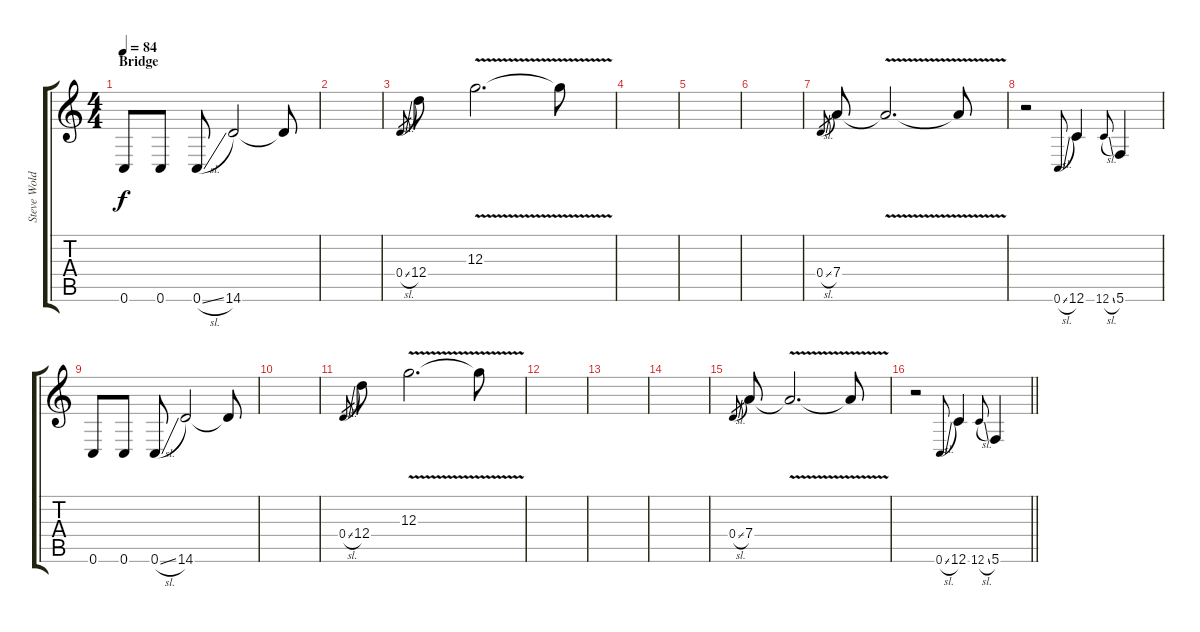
\track ("Steve Wold" "Steve Wold") {instrument acousticguitarsteel}
\staff {score tabs}
\tuning (E4 B3 G3 D3 A2 C2) {hide}
\ts (4 4)
\section ("" "Bridge")
\tempo 84
\clef g2
\ks c
0.6.8{dy f} 0.6.8 0.6{sl}.8 14.6.2 14.6{t}.8 |
|
0.4{sl}.8{gr} 12.4.8 12.3{v}.2{d} 12.3{t}.8 |
|
|
|
0.4{sl}.8{gr} 7.4.8 7.4{v t}.2{d} 7.4{t}.8 |
r.2 0.6{sl}.8{gr onbeat} 12.6.4 12.6{sl}.8{gr onbeat} 5.6.4 |
0.6.8 0.6.8 0.6{sl}.8 14.6.2 14.6{t}.8 |
|
0.4{sl}.8{gr} 12.4.8 12.3{v}.2{d} 12.3{t}.8 |
|
|
|
0.4{sl}.8{gr} 7.4.8 7.4{v t}.2{d} 7.4{t}.8 |
\barLineRight lightlight
r.2 0.6{sl}.8{gr onbeat} 12.6.4 12.6{sl}.8{gr onbeat} 5.6.4
